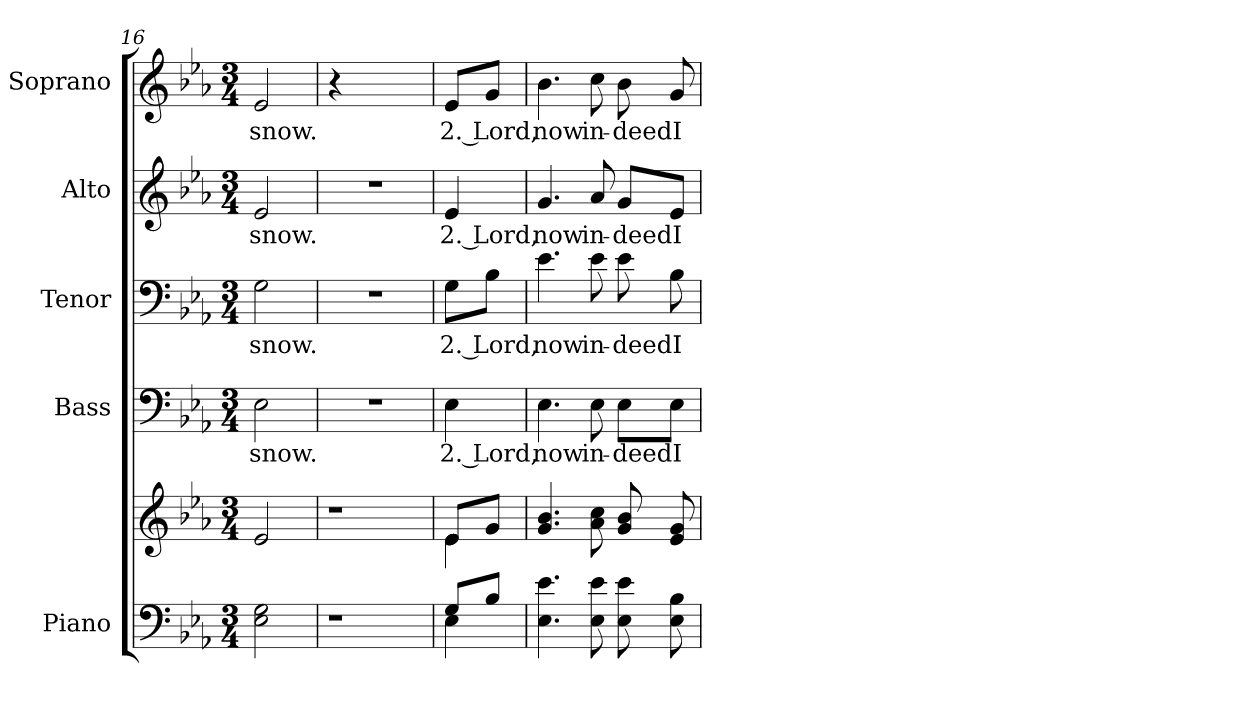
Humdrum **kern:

**kern	**kern	**kern	**text	**kern	**text	**kern	**text	**kern	**text
*part5	*part5	*part4	*part4	*part3	*part3	*part2	*part2	*part1	*part1
*staff6	*staff5	*staff4	*staff4	*staff3	*staff3	*staff2	*staff2	*staff1	*staff1
*I"Piano	*	*I"Bass	*	*I"Tenor	*	*I"Alto	*	*I"Soprano	*
*I'Pno.	*	*I'B.	*	*I'T.	*	*I'A.	*	*I'S.	*
*clefF4	*clefG2	*clefF4	*	*clefF4	*	*clefG2	*	*clefG2	*
*k[b-e-a-]	*k[b-e-a-]	*k[b-e-a-]	*	*k[b-e-a-]	*	*k[b-e-a-]	*	*k[b-e-a-]	*
*E-:	*E-:	*E-:	*	*E-:	*	*E-:	*	*E-:	*
*M3/4	*M3/4	*M3/4	*	*M3/4	*	*M3/4	*	*M3/4	*
=16	=16	=16	=16	=16	=16	=16	=16	=16	=16
!	!	!	!LO:LY:b:color=#000000	!	!	!	!	!	!
!	!	!	!	!	!LO:LY:b:color=#000000	!	!	!	!
!	!	!	!	!	!	!	!LO:LY:b:color=#000000	!	!
!	!	!	!	!	!	!	!	!	!LO:LY:b:color=#000000
2E-i\ 2Gi	2e-i/	2E-i\	snow.	2Gi\	snow.	2e-i/	snow.	2e-i/	snow.
!!LO:PB:g=z
=17	=17	=17	=17	=17	=17	=17	=17	=17	=17
!LO:N:vis=1	!LO:N:vis=1	!LO:N:vis=1	!	!LO:N:vis=1	!	!LO:N:vis=1	!	!	!
4r	4r	2.r	.	2.r	.	2.r	.	4r	.
2ryy	2ryy	.	.	.	.	.	.	2ryy	.
=18	=18	=18	=18	=18	=18	=18	=18	=18	=18
*^	*^	*	*	*	*	*	*	*	*
!	!	!	!	!	!LO:LY:b:color=#000000	!	!	!	!	!	!
!	!	!	!	!	!	!	!LO:LY:b:color=#000000	!	!	!	!
!	!	!	!	!	!	!	!	!	!LO:LY:b:color=#000000	!	!
!	!	!	!	!	!	!	!	!	!	!	!LO:LY:b:color=#000000
8Gi/L	4E-i\	8e-i/L	4e-i\	4E-i\	2. Lord,	8Gi\L	2. Lord,	4e-i/	2. Lord,	8e-i/L	2. Lord,
8B-i/J	.	8gi/J	.	.	.	8B-i\J	.	.	.	8gi/J	.
*v	*v	*	*	*	*	*	*	*	*	*	*
*	*v	*v	*	*	*	*	*	*	*	*
=19	=19	=19	=19	=19	=19	=19	=19	=19	=19
!	!	!	!LO:LY:b:color=#000000	!	!	!	!	!	!
!	!	!	!	!	!LO:LY:b:color=#000000	!	!	!	!
!	!	!	!	!	!	!	!LO:LY:b:color=#000000	!	!
!	!	!	!	!	!	!	!	!	!LO:LY:b:color=#000000
4.E-i\ 4.e-i	4.gi/ 4.b-i	4.E-i\	now	4.e-i\	now	4.gi/	now	4.b-i\	now
!	!	!	!LO:LY:b:color=#000000	!	!	!	!	!	!
!	!	!	!	!	!LO:LY:b:color=#000000	!	!	!	!
!	!	!	!	!	!	!	!LO:LY:b:color=#000000	!	!
!	!	!	!	!	!	!	!	!	!LO:LY:b:color=#000000
8E-i\ 8e-i	8a-i\ 8cci	8E-i\	in-	8e-i\	in-	8a-i/	in-	8cci\	in-
!	!	!	!LO:LY:b:color=#000000	!	!	!	!	!	!
!	!	!	!	!	!LO:LY:b:color=#000000	!	!	!	!
!	!	!	!	!	!	!	!LO:LY:b:color=#000000	!	!
!	!	!	!	!	!	!	!	!	!LO:LY:b:color=#000000
8E-i\ 8e-i	8gi/ 8b-i	8E-i\L	-deed	8e-i\	-deed	8gi/L	-deed	8b-i\	-deed
!	!	!	!LO:LY:b:color=#000000	!	!	!	!	!	!
!	!	!	!	!	!LO:LY:b:color=#000000	!	!	!	!
!	!	!	!	!	!	!	!LO:LY:b:color=#000000	!	!
!	!	!	!	!	!	!	!	!	!LO:LY:b:color=#000000
8E-i\ 8B-i	8e-i/ 8gi	8E-i\J	I	8B-i\	I	8e-i/J	I	8gi/	I
=	=	=	=	=	=	=	=	=	=
*-	*-	*-	*-	*-	*-	*-	*-	*-	*-
